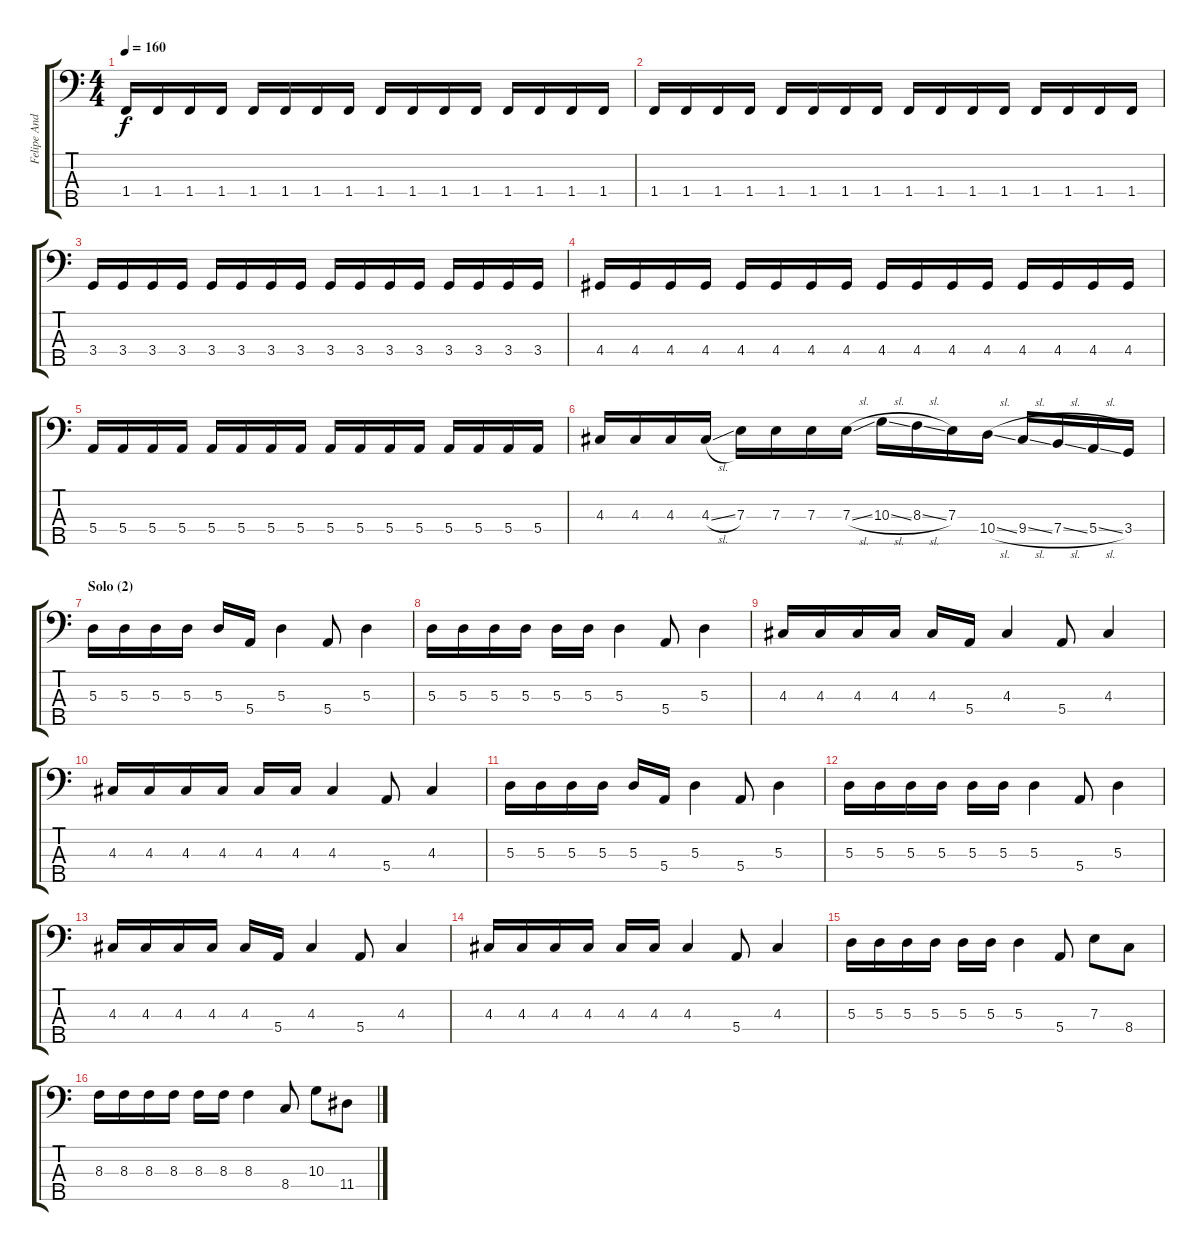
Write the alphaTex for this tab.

\track ("Felipe Andreoli" "Felipe And") {instrument electricbassfinger}
\staff {score tabs}
\tuning (G2 D2 A1 E1 B0) {hide}
\ts (4 4)
\tempo 160
\clef f4
\ks c
1.4.16{dy f} 1.4.16 1.4.16 1.4.16 1.4.16 1.4.16 1.4.16 1.4.16 1.4.16 1.4.16 1.4.16 1.4.16 1.4.16 1.4.16 1.4.16 1.4.16 |
1.4.16 1.4.16 1.4.16 1.4.16 1.4.16 1.4.16 1.4.16 1.4.16 1.4.16 1.4.16 1.4.16 1.4.16 1.4.16 1.4.16 1.4.16 1.4.16 |
3.4.16 3.4.16 3.4.16 3.4.16 3.4.16 3.4.16 3.4.16 3.4.16 3.4.16 3.4.16 3.4.16 3.4.16 3.4.16 3.4.16 3.4.16 3.4.16 |
4.4.16 4.4.16 4.4.16 4.4.16 4.4.16 4.4.16 4.4.16 4.4.16 4.4.16 4.4.16 4.4.16 4.4.16 4.4.16 4.4.16 4.4.16 4.4.16 |
5.4.16 5.4.16 5.4.16 5.4.16 5.4.16 5.4.16 5.4.16 5.4.16 5.4.16 5.4.16 5.4.16 5.4.16 5.4.16 5.4.16 5.4.16 5.4.16 |
4.3.16 4.3.16 4.3.16 4.3{sl}.16 7.3.16 7.3.16 7.3.16 7.3{sl}.16 10.3{sl}.16 8.3{sl}.16 7.3.16 10.4{sl}.16 9.4{sl}.16 7.4{sl}.16 5.4{sl}.16 3.4.16 |
\section ("" "Solo (2)")
5.3.16 5.3.16 5.3.16 5.3.16 5.3.16 5.4.16 5.3.4 5.4.8 5.3.4 |
5.3.16 5.3.16 5.3.16 5.3.16 5.3.16 5.3.16 5.3.4 5.4.8 5.3.4 |
4.3.16 4.3.16 4.3.16 4.3.16 4.3.16 5.4.16 4.3.4 5.4.8 4.3.4 |
4.3.16 4.3.16 4.3.16 4.3.16 4.3.16 4.3.16 4.3.4 5.4.8 4.3.4 |
5.3.16 5.3.16 5.3.16 5.3.16 5.3.16 5.4.16 5.3.4 5.4.8 5.3.4 |
5.3.16 5.3.16 5.3.16 5.3.16 5.3.16 5.3.16 5.3.4 5.4.8 5.3.4 |
4.3.16 4.3.16 4.3.16 4.3.16 4.3.16 5.4.16 4.3.4 5.4.8 4.3.4 |
4.3.16 4.3.16 4.3.16 4.3.16 4.3.16 4.3.16 4.3.4 5.4.8 4.3.4 |
5.3.16 5.3.16 5.3.16 5.3.16 5.3.16 5.3.16 5.3.4 5.4.8 7.3.8 8.4.8 |
8.3.16 8.3.16 8.3.16 8.3.16 8.3.16 8.3.16 8.3.4 8.4.8 10.3.8 11.4.8
